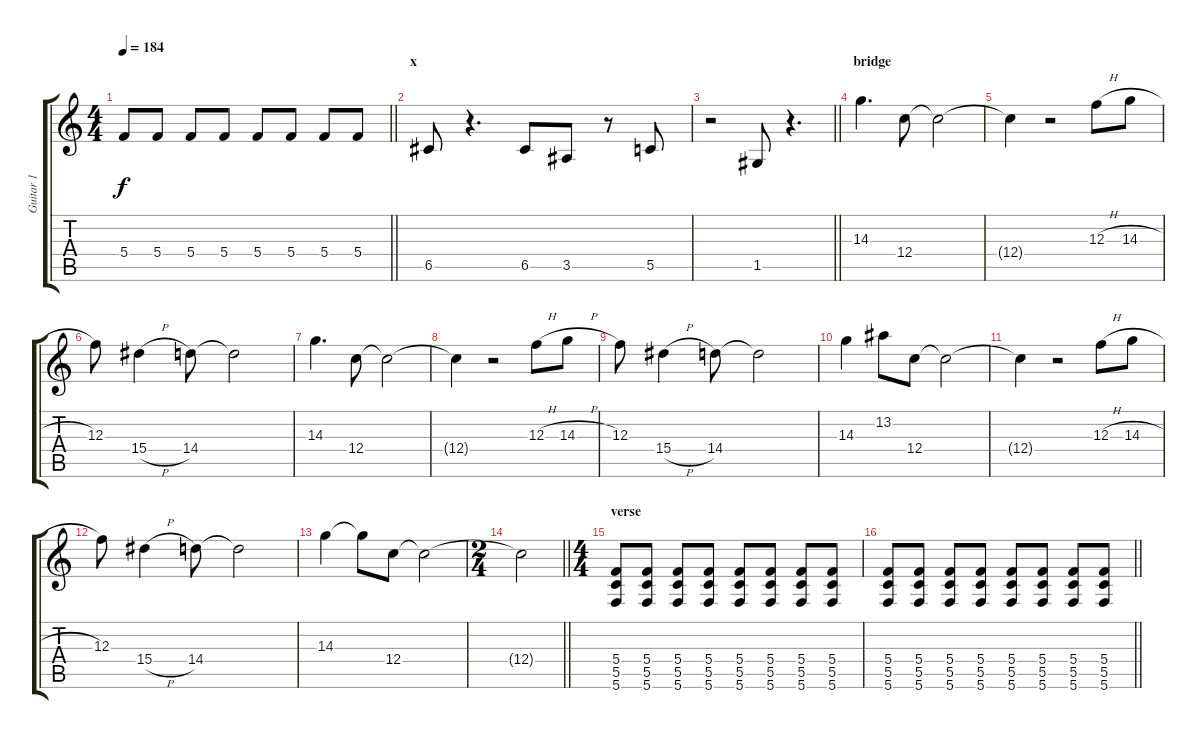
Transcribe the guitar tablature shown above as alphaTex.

\track ("Guitar 1" "Guitar 1") {instrument overdrivenguitar}
\staff {score tabs}
\tuning (D4 A3 F3 C3 G2 C2) {hide}
\ts (4 4)
\tempo 184
\clef g2
\barLineRight lightlight
\ks c
5.4{t}.8{dy f} 5.4.8 5.4.8 5.4.8 5.4.8 5.4.8 5.4.8 5.4.8 |
\section ("" "x")
6.5.8 r.4{d} 6.5.8 3.5.8 r.8 5.5.8 |
\barLineRight lightlight
r.2 1.5.8 r.4{d} |
\section ("" "bridge")
14.3.4{d instrument electricguitarjazz} 12.4.8 12.4{t}.2 |
12.4{t}.4 r.2 12.3{h}.8 14.3{h}.8 |
12.3.8 15.4{h}.4 14.4.8 14.4{t}.2 |
14.3.4{d} 12.4.8 12.4{t}.2 |
12.4{t}.4 r.2 12.3{h}.8 14.3{h}.8 |
12.3.8 15.4{h}.4 14.4.8 14.4{t}.2 |
14.3.4 13.2.8 12.4.8 12.4{t}.2 |
12.4{t}.4 r.2 12.3{h}.8 14.3{h}.8 |
12.3.8 15.4{h}.4 14.4.8 14.4{t}.2 |
14.3.4 14.3{t}.8 12.4.8 12.4{t}.2 |
\ts (2 4)
\barLineRight lightlight
12.4{t}.2 |
\ts (4 4)
\section ("" "verse")
(5.4 5.5 5.6).8{instrument overdrivenguitar} (5.4 5.5 5.6).8 (5.4 5.5 5.6).8 (5.4 5.5 5.6).8 (5.4 5.5 5.6).8 (5.4 5.5 5.6).8 (5.4 5.5 5.6).8 (5.4 5.5 5.6).8 |
\barLineRight lightlight
(5.4 5.5 5.6).8 (5.4 5.5 5.6).8 (5.4 5.5 5.6).8 (5.4 5.5 5.6).8 (5.4 5.5 5.6).8 (5.4 5.5 5.6).8 (5.4 5.5 5.6).8 (5.4 5.5 5.6).8
